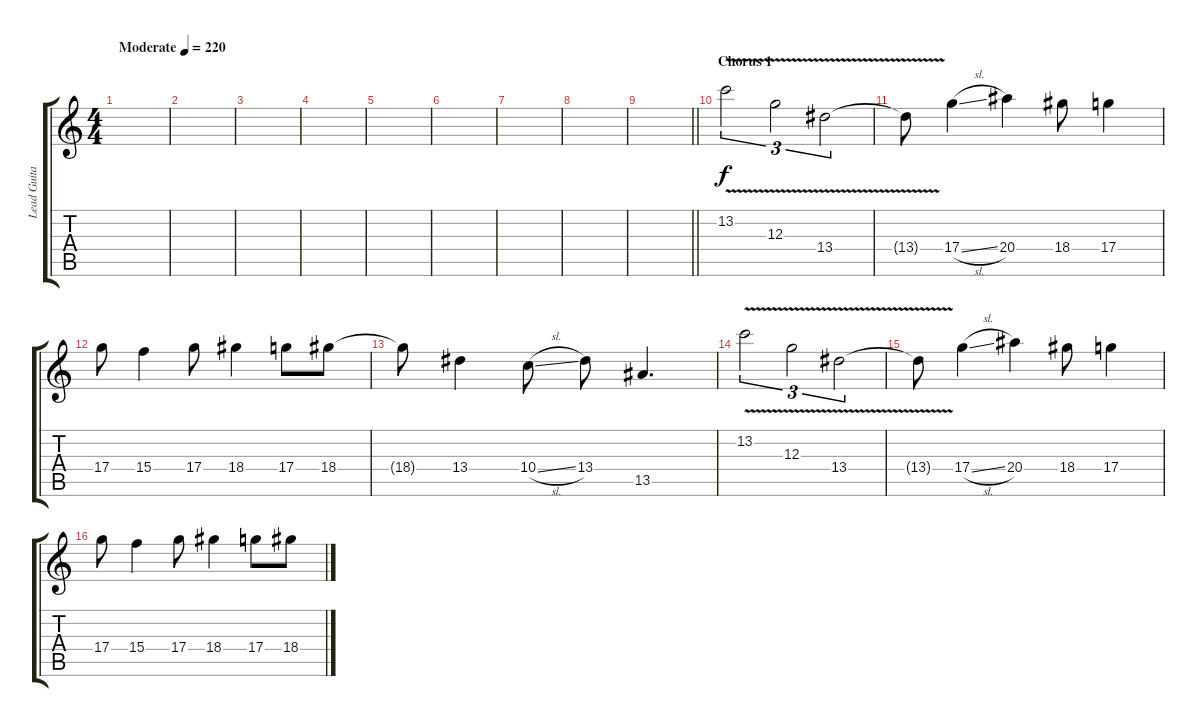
\track ("Lead Guitar" "Lead Guita") {instrument distortionguitar}
\staff {score tabs}
\tuning (E4 B3 G3 D3 A2 E2) {hide}
\ts (4 4)
\tempo (220 "Moderate")
\clef g2
\ks c
|
|
|
|
|
|
|
|
\barLineRight lightlight
|
\section ("" "Chorus 1")
13.2{v}.2{tu (3 2)} 12.3{v}.2{tu (3 2)} 13.4{v}.2{tu (3 2)} |
13.4{t}.8 17.4{sl}.4 20.4.4 18.4.8 17.4.4 |
17.4.8 15.4.4 17.4.8 18.4.4 17.4.8 18.4.8 |
18.4{t}.8 13.4.4 10.4{sl}.8 13.4.8 13.5.4{d} |
13.2{v}.2{tu (3 2)} 12.3{v}.2{tu (3 2)} 13.4{v}.2{tu (3 2)} |
13.4{t}.8 17.4{sl}.4 20.4.4 18.4.8 17.4.4 |
17.4.8 15.4.4 17.4.8 18.4.4 17.4.8 18.4.8
